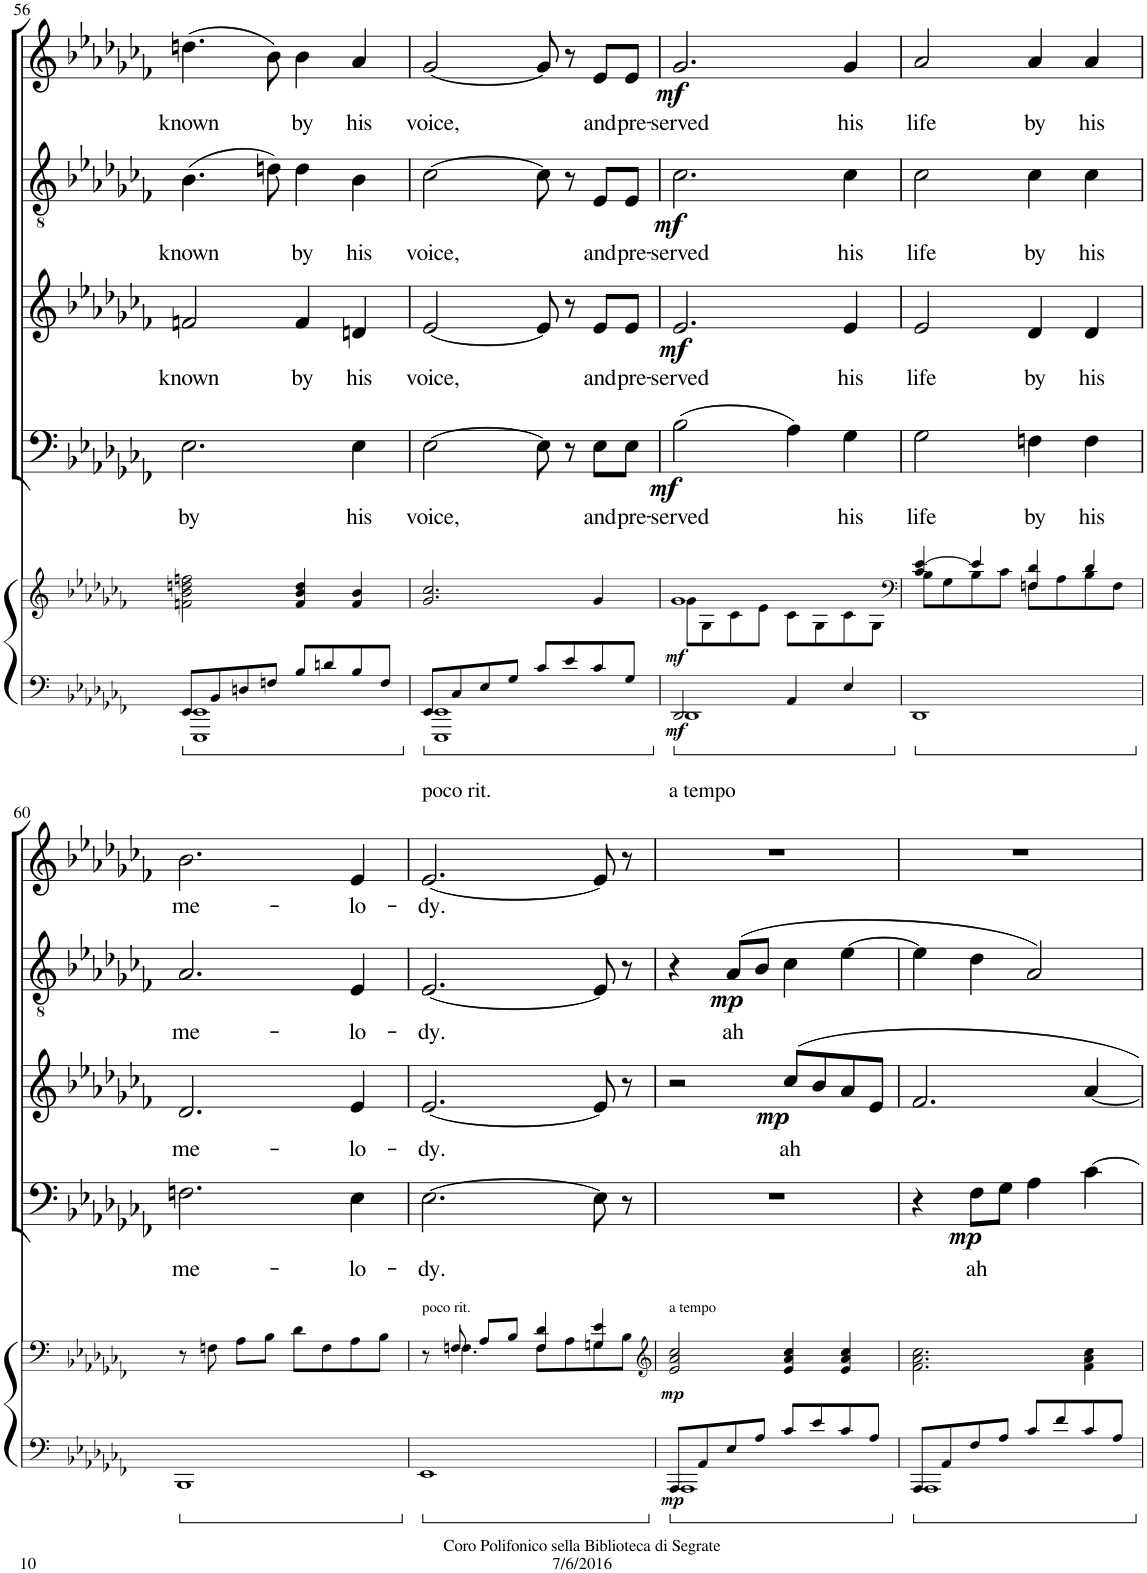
**kern	**dynam	**kern	**dynam	**kern	**text	**dynam	**kern	**text	**dynam	**kern	**text	**dynam	**kern	**text	**dynam
*part6	*part6	*part5	*part5	*part4	*part4	*part4	*part3	*part3	*part3	*part2	*part2	*part2	*part1	*part1	*part1
*staff6	*staff6	*staff5	*staff5	*staff4	*staff4	*staff4	*staff3	*staff3	*staff3	*staff2	*staff2	*staff2	*staff1	*staff1	*staff1
*I"Piano	*	*I"Piano	*	*I"Bassi	*	*	*I"Tenori	*	*	*I"Contralti	*	*	*I"Soprani	*	*
*I'Pno	*	*I'Pno	*	*	*	*	*	*	*	*	*	*	*	*	*
!!LO:PB:g=z
*clefF4	*	*clefG2	*	*clefF4	*	*	*clefG2	*	*	*clefGv2	*	*	*clefG2	*	*
*	*	*	*	*	*	*	*	*	*	*	*	*	*Trd1c2	*	*
*k[b-e-a-d-g-c-f-]	*	*k[b-e-a-d-g-c-f-]	*	*k[b-e-a-d-g-c-f-]	*	*	*k[b-e-a-d-g-c-f-]	*	*	*k[b-e-a-d-g-c-f-]	*	*	*k[b-e-a-d-g-c-f-]	*	*
*C-:	*	*C-:	*	*C-:	*	*	*C-:	*	*	*C-:	*	*	*C-:	*	*
*M4/4	*	*M4/4	*	*M4/4	*	*	*M4/4	*	*	*M4/4	*	*	*M4/4	*	*
*ped	*	*	*	*	*	*	*	*	*	*	*	*	*	*	*
=56	=56	=56	=56	=56	=56	=56	=56	=56	=56	=56	=56	=56	=56	=56	=56
*^	*	*	*	*	*	*	*	*	*	*	*	*	*	*	*
!	!	!	!	!	!	!LO:LY:b	!	!	!LO:LY:b	!	!	!LO:LY:b	!	!	!LO:LY:b	!
8EE-/L	1EEE- 1EE-	.	2fn\ 2b-\ 2ddn\ 2ffn\	.	2.E-\	by	.	2fn/	known	.	(4.B-\	known	.	(4.ddn\	known	.
8BB-/	.	.	.	.	.	.	.	.	.	.	.	.	.	.	.	.
8Dn/	.	.	.	.	.	.	.	.	.	.	.	.	.	.	.	.
8Fn/J	.	.	.	.	.	.	.	.	.	.	8dn\)	.	.	8b-\)	.	.
!	!	!	!	!	!	!	!	!	!LO:LY:b	!	!	!LO:LY:b	!	!	!LO:LY:b	!
8B-/L	.	.	4f/ 4b-/ 4dd/	.	.	.	.	4f/	by	.	4d\	by	.	4b-\	by	.
8dn/	.	.	.	.	.	.	.	.	.	.	.	.	.	.	.	.
!	!	!	!	!	!	!LO:LY:b	!	!	!LO:LY:b	!	!	!LO:LY:b	!	!	!LO:LY:b	!
8B-/	.	.	4f/ 4b-/	.	4E-\	his	.	4dn/	his	.	4B-\	his	.	4a-/	his	.
8F/J	.	.	.	.	.	.	.	.	.	.	.	.	.	.	.	.
=57	=57	=57	=57	=57	=57	=57	=57	=57	=57	=57	=57	=57	=57	=57	=57	=57
*Xped	*	*	*	*	*	*	*	*	*	*	*	*	*	*	*	*
*ped	*	*	*	*	*	*	*	*	*	*	*	*	*	*	*	*
!	!	!	!	!	!	!LO:LY:b	!	!	!LO:LY:b	!	!	!LO:LY:b	!	!	!LO:LY:b	!
8EE-/L	1EEE- 1EE-	.	2.g-/ 2.cc-/	.	[2E-\	voice,	.	[2e-/	voice,	.	[2c-\	voice,	.	[2g-/	voice,	.
8C-/	.	.	.	.	.	.	.	.	.	.	.	.	.	.	.	.
8E-/	.	.	.	.	.	.	.	.	.	.	.	.	.	.	.	.
8G-/J	.	.	.	.	.	.	.	.	.	.	.	.	.	.	.	.
8c-/L	.	.	.	.	8E-\]	.	.	8e-/]	.	.	8c-\]	.	.	8g-/]	.	.
8e-/	.	.	.	.	8r	.	.	8r	.	.	8r	.	.	8r	.	.
!	!	!	!	!	!	!LO:LY:b	!	!	!LO:LY:b	!	!	!LO:LY:b	!	!	!LO:LY:b	!
8c-/	.	.	4g-/	.	8E-\L	and	.	8e-/L	and	.	8E-/L	and	.	8e-/L	and	.
!	!	!	!	!	!	!LO:LY:b	!	!	!LO:LY:b	!	!	!LO:LY:b	!	!	!LO:LY:b	!
8G-/J	.	.	.	.	8E-\J	pre-	.	8e-/J	pre-	.	8E-/J	pre-	.	8e-/J	pre-	.
=58	=58	=58	=58	=58	=58	=58	=58	=58	=58	=58	=58	=58	=58	=58	=58	=58
*Xped	*	*	*	*	*	*	*	*	*	*	*	*	*	*	*	*
*ped	*	*	*	*	*	*	*	*	*	*	*	*	*	*	*	*
*	*	*	*^	*	*	*	*	*	*	*	*	*	*	*	*	*
!	!	!LO:DY:b	!	!	!LO:DY:b	!	!LO:LY:b	!LO:DY:b	!	!LO:LY:b	!LO:DY:b	!	!LO:LY:b	!LO:DY:b	!	!LO:LY:b	!LO:DY:b
2DD-/	1DD-	mf	1g-	8g-\L	mf	(2B-\	-served	mf	2.e-/	-served	mf	2.c-\	-served	mf	2.g-/	-served	mf
.	.	.	.	8G-\	.	.	.	.	.	.	.	.	.	.	.	.	.
.	.	.	.	8c-\	.	.	.	.	.	.	.	.	.	.	.	.	.
.	.	.	.	8e-\J	.	.	.	.	.	.	.	.	.	.	.	.	.
4AA-/	.	.	.	8c-\L	.	4A-\)	.	.	.	.	.	.	.	.	.	.	.
.	.	.	.	8G-\	.	.	.	.	.	.	.	.	.	.	.	.	.
!	!	!	!	!	!	!	!LO:LY:b	!	!	!LO:LY:b	!	!	!LO:LY:b	!	!	!LO:LY:b	!
4E-/	.	.	.	8c-\	.	4G-\	his	.	4e-/	his	.	4c-\	his	.	4g-/	his	.
.	.	.	.	8G-\J	.	.	.	.	.	.	.	.	.	.	.	.	.
*v	*v	*	*	*	*	*	*	*	*	*	*	*	*	*	*	*	*
=59	=59	=59	=59	=59	=59	=59	=59	=59	=59	=59	=59	=59	=59	=59	=59	=59
*	*	*clefF4	*	*	*	*	*	*	*	*	*	*	*	*	*	*
*Xped	*	*	*	*	*	*	*	*	*	*	*	*	*	*	*	*
*ped	*	*	*	*	*	*	*	*	*	*	*	*	*	*	*	*
!	!	!	!	!	!	!LO:LY:b	!	!	!LO:LY:b	!	!	!LO:LY:b	!	!	!LO:LY:b	!
1DD-	.	4c-/ [4e-/	8B-\L	.	2G-\	life	.	2e-/	life	.	2c-\	life	.	2a-/	life	.
.	.	.	8G-\	.	.	.	.	.	.	.	.	.	.	.	.	.
.	.	4e-/]	8B-\	.	.	.	.	.	.	.	.	.	.	.	.	.
.	.	.	8c-\J	.	.	.	.	.	.	.	.	.	.	.	.	.
!	!	!	!	!	!	!LO:LY:b	!	!	!LO:LY:b	!	!	!LO:LY:b	!	!	!LO:LY:b	!
.	.	4Fn/ 4d-/	8F\L	.	4Fn\	by	.	4d-/	by	.	4c-\	by	.	4a-/	by	.
.	.	.	8A-\	.	.	.	.	.	.	.	.	.	.	.	.	.
!	!	!	!	!	!	!LO:LY:b	!	!	!LO:LY:b	!	!	!LO:LY:b	!	!	!LO:LY:b	!
.	.	4d-/	8B-\	.	4F\	his	.	4d-/	his	.	4c-\	his	.	4a-/	his	.
.	.	.	8F\J	.	.	.	.	.	.	.	.	.	.	.	.	.
*	*	*v	*v	*	*	*	*	*	*	*	*	*	*	*	*	*
!!LO:LB:g=z
=60	=60	=60	=60	=60	=60	=60	=60	=60	=60	=60	=60	=60	=60	=60	=60
*Xped	*	*	*	*	*	*	*	*	*	*	*	*	*	*	*
*ped	*	*	*	*	*	*	*	*	*	*	*	*	*	*	*
*	*	*^	*	*	*	*	*	*	*	*	*	*	*	*	*
!	!	!	!	!	!	!LO:LY:b	!	!	!LO:LY:b	!	!	!LO:LY:b	!	!	!LO:LY:b	!
*	*	*v	*v	*	*	*	*	*	*	*	*	*	*	*	*	*
1BBB-	.	8r	.	2.Fn\	me-	.	2.d-/	me-	.	2.A-/	me-	.	2.b-\	me-	.
.	.	8Fn\	.	.	.	.	.	.	.	.	.	.	.	.	.
.	.	8A-\L	.	.	.	.	.	.	.	.	.	.	.	.	.
.	.	8B-\J	.	.	.	.	.	.	.	.	.	.	.	.	.
.	.	8d-\L	.	.	.	.	.	.	.	.	.	.	.	.	.
.	.	8F\	.	.	.	.	.	.	.	.	.	.	.	.	.
!	!	!	!	!	!LO:LY:b	!	!	!LO:LY:b	!	!	!LO:LY:b	!	!	!LO:LY:b	!
.	.	8A-\	.	4E-\	-lo-	.	4e-/	-lo-	.	4E-/	-lo-	.	4e-/	-lo-	.
.	.	8B-\J	.	.	.	.	.	.	.	.	.	.	.	.	.
=61	=61	=61	=61	=61	=61	=61	=61	=61	=61	=61	=61	=61	=61	=61	=61
*Xped	*	*	*	*	*	*	*	*	*	*	*	*	*	*	*
*ped	*	*	*	*	*	*	*	*	*	*	*	*	*	*	*
*	*	*^	*	*	*	*	*	*	*	*	*	*	*	*	*
!	!	!	!	!	!	!	!	!	!	!	!	!	!	!LO:TX:a:t=poco rit.	!	!
!	!	!LO:TX:a:t=poco rit.	!	!	!	!	!	!	!	!	!	!	!	!	!	!
!	!	!	!	!	!	!LO:LY:b	!	!	!LO:LY:b	!	!	!LO:LY:b	!	!	!LO:LY:b	!
1EE-	.	8r	8ryy	.	[2.E-\	-dy.	.	[2.e-/	-dy.	.	[2.E-/	-dy.	.	[2.e-/	-dy.	.
.	.	8Fn/	4.Fn\	.	.	.	.	.	.	.	.	.	.	.	.	.
.	.	8A-/L	.	.	.	.	.	.	.	.	.	.	.	.	.	.
.	.	8B-/J	.	.	.	.	.	.	.	.	.	.	.	.	.	.
.	.	4F/ 4d-/	8F\L	.	.	.	.	.	.	.	.	.	.	.	.	.
.	.	.	8A-\	.	.	.	.	.	.	.	.	.	.	.	.	.
.	.	4Gn/ 4e-/	8Gn\	.	8E-\]	.	.	8e-/]	.	.	8E-/]	.	.	8e-/]	.	.
.	.	.	8B-\J	.	8r	.	.	8r	.	.	8r	.	.	8r	.	.
*	*	*v	*v	*	*	*	*	*	*	*	*	*	*	*	*	*
=62	=62	=62	=62	=62	=62	=62	=62	=62	=62	=62	=62	=62	=62	=62	=62
*	*	*clefG2	*	*	*	*	*	*	*	*	*	*	*	*	*
*Xped	*	*	*	*	*	*	*	*	*	*	*	*	*	*	*
*ped	*	*	*	*	*	*	*	*	*	*	*	*	*	*	*
*^	*	*^	*	*	*	*	*	*	*	*	*	*	*	*	*
!	!	!	!	!	!	!	!	!	!	!	!	!	!	!	!LO:TX:a:t=a tempo	!	!
!	!	!	!LO:TX:a:t=a tempo	!	!	!	!	!	!	!	!	!	!	!	!	!	!
!	!	!LO:DY:b	!	!	!LO:DY:b	!	!	!	!	!	!	!	!	!	!	!	!
*	*	*	*v	*v	*	*	*	*	*	*	*	*	*	*	*	*	*
8AAA-/L	1AAA-	mp	2e-/ 2a-/ 2cc-/	mp	1r	.	.	2r	.	.	4r	.	.	1r	.	.
8AA-/	.	.	.	.	.	.	.	.	.	.	.	.	.	.	.	.
!	!	!	!	!	!	!	!	!	!	!	!	!LO:LY:b	!LO:DY:b	!	!	!
8E-/	.	.	.	.	.	.	.	.	.	.	(8A-/L	ah	mp	.	.	.
8A-/J	.	.	.	.	.	.	.	.	.	.	8B-/J	.	.	.	.	.
!	!	!	!	!	!	!	!	!	!LO:LY:b	!LO:DY:b	!	!	!	!	!	!
8c-/L	.	.	4e-/ 4a-/ 4cc-/	.	.	.	.	8cc-/L	ah	mp	4c-\	.	.	.	.	.
8e-/	.	.	.	.	.	.	.	8b-/	.	.	.	.	.	.	.	.
8c-/	.	.	4e-/ 4a-/ 4cc-/	.	.	.	.	8a-/	.	.	[4e-\	.	.	.	.	.
8A-/J	.	.	.	.	.	.	.	8e-/J	.	.	.	.	.	.	.	.
=63	=63	=63	=63	=63	=63	=63	=63	=63	=63	=63	=63	=63	=63	=63	=63	=63
*Xped	*	*	*	*	*	*	*	*	*	*	*	*	*	*	*	*
*ped	*	*	*	*	*	*	*	*	*	*	*	*	*	*	*	*
8AAA-/L	1AAA-	.	2.f-\ 2.a-\ 2.cc-\	.	4r	.	.	2.f-/	.	.	4e-\]	.	.	1r	.	.
8AA-/	.	.	.	.	.	.	.	.	.	.	.	.	.	.	.	.
!	!	!	!	!	!	!LO:LY:b	!LO:DY:b	!	!	!	!	!	!	!	!	!
8F-/	.	.	.	.	8F-\L	ah	mp	.	.	.	4d-\	.	.	.	.	.
8A-/J	.	.	.	.	8G-\J	.	.	.	.	.	.	.	.	.	.	.
8c-/L	.	.	.	.	4A-\	.	.	.	.	.	2A-/)	.	.	.	.	.
8f-/	.	.	.	.	.	.	.	.	.	.	.	.	.	.	.	.
8c-/	.	.	4f-\ 4a-\ 4cc-\	.	[4c-\	.	.	[4a-/	.	.	.	.	.	.	.	.
8A-/J	.	.	.	.	.	.	.	.	.	.	.	.	.	.	.	.
*v	*v	*	*	*	*	*	*	*	*	*	*	*	*	*	*	*
*Xped	*	*	*	*	*	*	*	*	*	*	*	*	*	*	*
=	=	=	=	=	=	=	=	=	=	=	=	=	=	=	=
*-	*-	*-	*-	*-	*-	*-	*-	*-	*-	*-	*-	*-	*-	*-	*-
